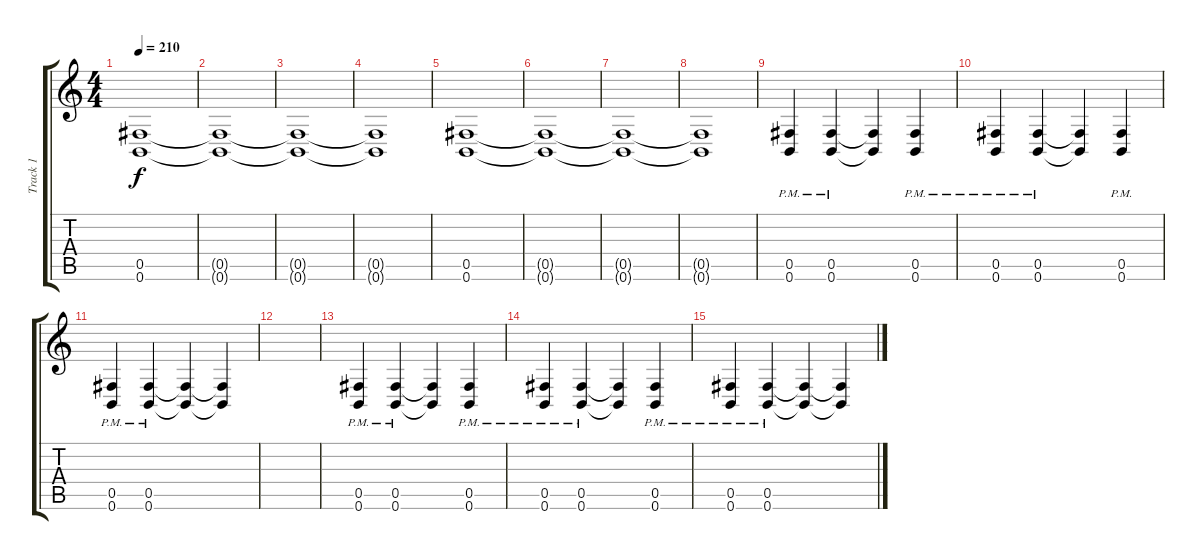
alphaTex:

\track ("Track 1" "Track 1") {instrument distortionguitar}
\staff {score tabs}
\tuning (Db4 Ab3 E3 B2 Gb2 B1) {hide}
\ts (4 4)
\tempo 210
\clef g2
\ks c
(0.5 0.6).1{dy f} |
(0.5{t} 0.6{t}).1 |
(0.5{t} 0.6{t}).1 |
(0.5{t} 0.6{t}).1 |
(0.5 0.6).1 |
(0.5{t} 0.6{t}).1 |
(0.5{t} 0.6{t}).1 |
(0.5{t} 0.6{t}).1 |
(0.5{pm} 0.6{pm}).4 (0.5{pm} 0.6{pm}).4 (0.5{t} 0.6{t}).4 (0.5{pm} 0.6{pm}).4 |
(0.5{pm} 0.6{pm}).4 (0.5{pm} 0.6{pm}).4 (0.5{t} 0.6{t}).4 (0.5{pm} 0.6{pm}).4 |
(0.5{pm} 0.6{pm}).4 (0.5{pm} 0.6{pm}).4 (0.5{t} 0.6{t}).4 (0.5{t} 0.6{t}).4 |
|
(0.5{pm} 0.6{pm}).4 (0.5{pm} 0.6{pm}).4 (0.5{t} 0.6{t}).4 (0.5{pm} 0.6{pm}).4 |
(0.5{pm} 0.6{pm}).4 (0.5{pm} 0.6{pm}).4 (0.5{t} 0.6{t}).4 (0.5{pm} 0.6{pm}).4 |
(0.5{pm} 0.6{pm}).4 (0.5{pm} 0.6{pm}).4 (0.5{t} 0.6{t}).4 (0.5{t} 0.6{t}).4
